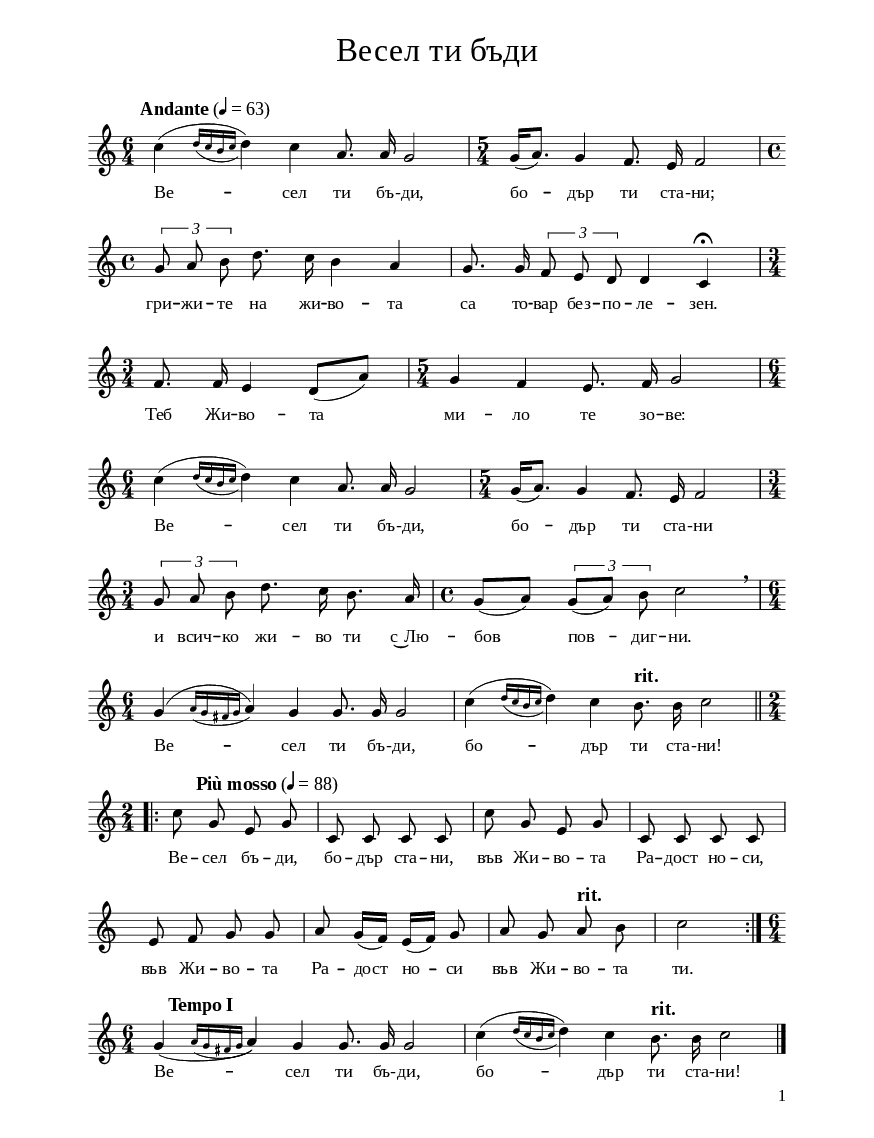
\version "2.24.2"

% include paper part and global functions
\include "include/globals.ily"

\bookpart {
  \label #'ref096
  \tocItem \markup "Весел ти бъди"
  \paper {
    print-all-headers = ##t
    print-page-number = ##t
    print-first-page-number = ##t

    % put page numbers on the bottom
    oddHeaderMarkup = \markup ""
    evenHeaderMarkup = \markup ""
    oddFooterMarkup = \markup
    \fill-line {
      ""
      \if \should-print-page-number \fromproperty #'page:page-number-string
    }
    evenFooterMarkup = \markup
    \fill-line {
      \if \should-print-page-number \fromproperty #'page:page-number-string
      ""
    }

    left-margin = 1.5\cm
    right-margin = 1.5\cm
    top-margin = 1.6\cm
    bottom-margin = 1.2\cm
    ragged-bottom = ##t % do not spread the staves to fill the whole vertical space

    % change distance between staves
    system-system-spacing =
    #'((basic-distance . 11)
       (minimum-distance . 6)
       (padding . 1)
       (stretchability . 12))
  }
  \score {
    \include "include/score-layout.ily"


    \new Voice \absolute  {
      \clef treble
      \key c \major
      \time 6/4
      \tempoFunc "Andante" 4 "63"

      %\override Score.NoteSpacing.stem-spacing-correction = #-2
      c''4 ( \acciaccatura { d''16 c'' b' c'' } d''4 ) c'' \autoBeamOff a'8. a'16 g'2 |\time 5/4 g'16[( a'8. )] g'4 f'8. e'16 f'2 | \time 4/4 \break

      \tuplet 3/2 {g'8 a' b'} d''8. c''16 b'4 a'4 | g'8. g'16 \tuplet 3/2 {f'8 e'8 d'8 } d'4 c'4\fermata | \time 3/4 \break

      f'8. f'16 e'4 d'8[(a'8)] | \time 5/4 g'4 f' e'8. f'16 g'2 | \time 6/4 \break


      c''4 ( \acciaccatura { d''16[ c'' b' c'' ]} d''4 ) c'' a'8. a'16 g'2 |\time 5/4 g'16[( a'8.)] \autoBeamOff  g'4 f'8.e'16 f'2 | \time 3/4 \break


      \tuplet 3/2 {g'8 a' b'} d''8. c''16 b'8. a'16 | \time 4/4 g'8[(a'8)] \tuplet 3/2 {g'8[(a'8)] b'8} c''2 \breathe | \time 6/4 \break

      \slurUp g'4(  \acciaccatura { a'16[g' fis' g']} a'4)  \slurNeutral g'4 g'8. g'16 g'2 | c''4( \acciaccatura { d''16[ c'' b' c'' ]} d''4) c''4 \tempo "rit." b'8. b'16 c''2 | \time 2/4 \break

      \bar ".|:-||"


      \tempoFunc   "            Più mosso" 4 "88"
      c''8 g' e' g' | c' c' c' c' | c'' g' e' g' | c' c' c' c' | \break

      e' f' g' g'  | a' g'16([f']) e'([f']) g'8 | a' g' \tempo "rit." a' b' | c''2 | \bar ":|." \time 6/4 \break

      \tempo "      Tempo I" g'4(  \acciaccatura { a'16[g' fis' g']} a'4) g'4 g'8. g'16 g'2 | c''4( \acciaccatura { d''16[ c'' b' c'' ]} d''4) c''4 \tempo "rit." b'8. b'16 c''2 | \bar "|."
    }

    \addlyrics {
      Ве -- сел ти бъ -- "-ди," бо -- дър ти ста -- "-ни;"
      гри  -- жи -- те на жи -- во -- та
      са то -- вар без -- по -- ле -- зен.
      Теб Жи -- во -- та ми -- ло те зо -- ве:
      Ве  -- сел ти бъ -- "-ди," бо -- дър ти ста -- "-ни"
      и всич -- ко жи -- во ти с~Лю -- бов пов  -- диг -- ни.
      Ве -- сел ти бъ -- "-ди," бо -- дър ти ста -- "-ни!"
      Ве -- сел бъ -- ди, бо -- дър ста -- ни,
      във Жи -- во -- та Ра -- дост но -- си,
      във Жи -- во -- та Ра -- дост но -- си
      във Жи -- во -- та ти.
      Ве -- сел ти "бъ-" -- ди, бо -- дър ти ста -- "-ни!"
    }

    \header {
      title = \titleFunc "Весел ти бъди" "Vesel ti bădi"
    }

    \midi{}

  } % score

} % bookpart
